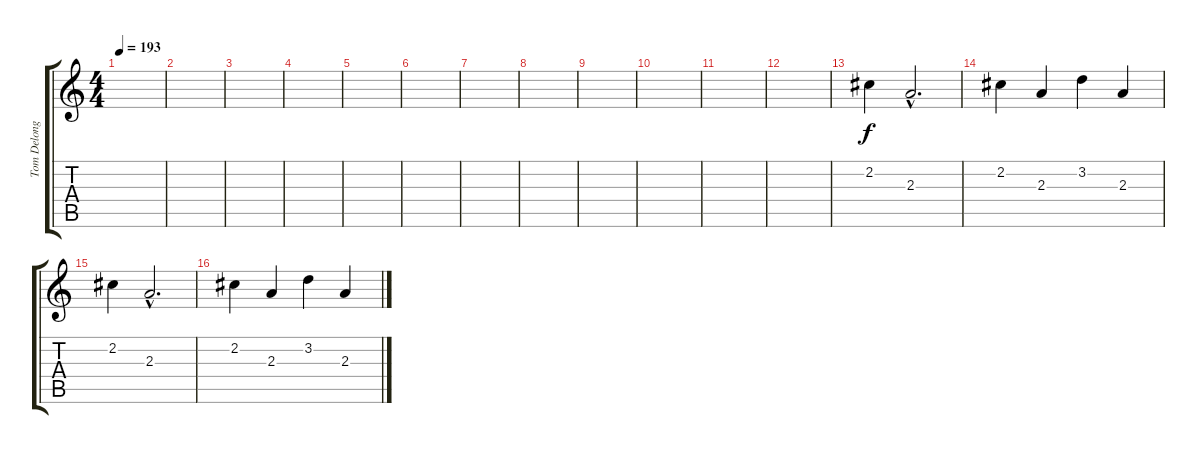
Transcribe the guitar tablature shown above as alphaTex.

\track ("Tom Delong ( Clean)" "Tom Delong") {instrument electricguitarclean}
\staff {score tabs}
\tuning (E4 B3 G3 D3 A2 E2) {hide}
\ts (4 4)
\tempo 193
\clef g2
\ks c
|
|
|
|
|
|
|
|
|
|
|
|
2.2.4 2.3{hac}.2{d} |
2.2.4 2.3.4 3.2.4 2.3.4 |
2.2.4 2.3{hac}.2{d} |
2.2.4 2.3.4 3.2.4 2.3.4
